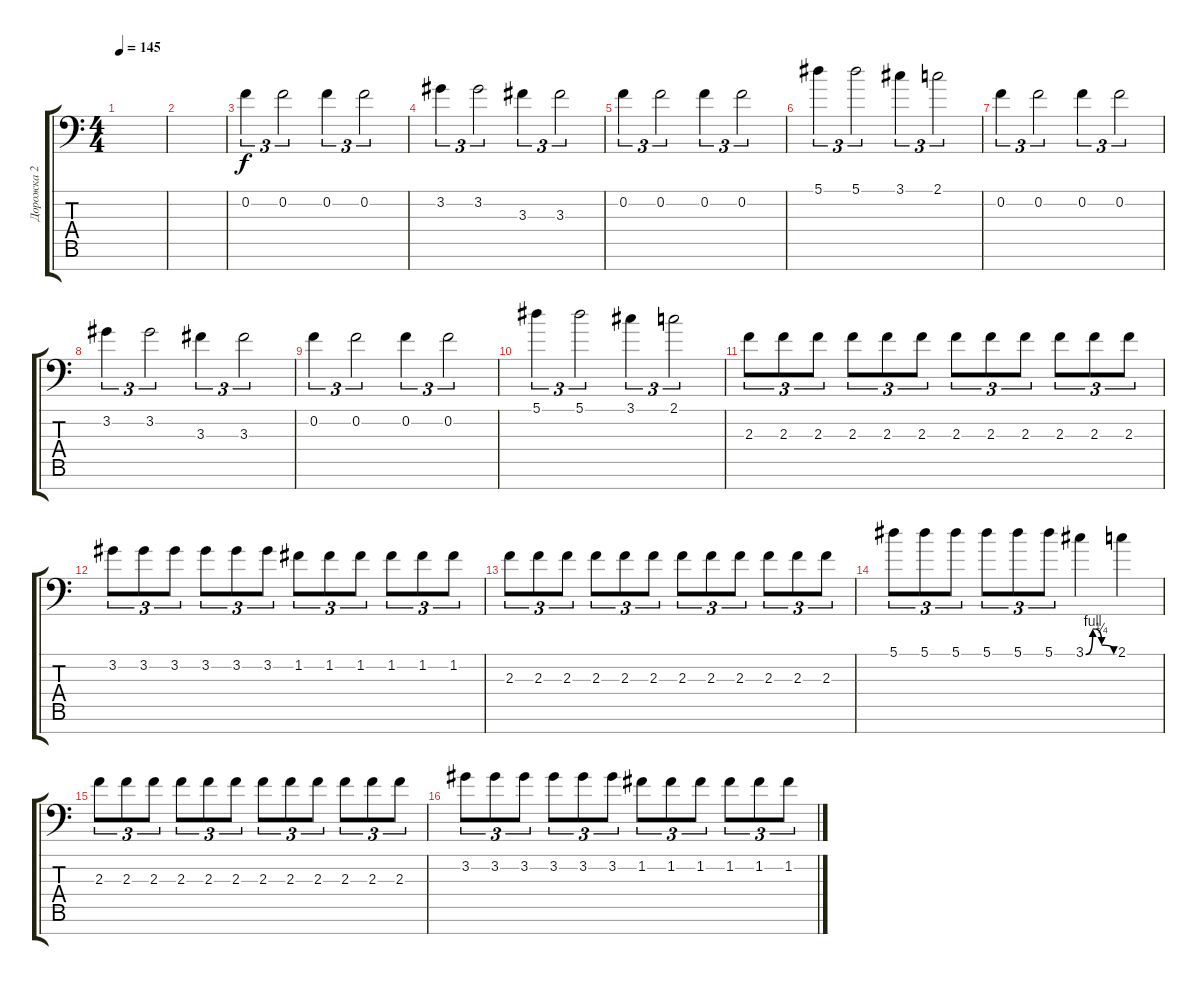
\track ("Дорожка 2" "Дорожка 2") {instrument electricguitarclean}
\staff {score tabs}
\tuning (Bb3 F3 Eb3 Bb2 F2 Bb1 F1) {hide}
\ts (4 4)
\tempo 145
\clef f4
\ks c
|
|
0.2.4{tu (3 2)} 0.2.2{tu (3 2)} 0.2.4{tu (3 2)} 0.2.2{tu (3 2)} |
3.2.4{tu (3 2)} 3.2.2{tu (3 2)} 3.3.4{tu (3 2)} 3.3.2{tu (3 2)} |
0.2.4{tu (3 2)} 0.2.2{tu (3 2)} 0.2.4{tu (3 2)} 0.2.2{tu (3 2)} |
5.1.4{tu (3 2)} 5.1.2{tu (3 2)} 3.1.4{tu (3 2)} 2.1.2{tu (3 2)} |
0.2.4{tu (3 2)} 0.2.2{tu (3 2)} 0.2.4{tu (3 2)} 0.2.2{tu (3 2)} |
3.2.4{tu (3 2)} 3.2.2{tu (3 2)} 3.3.4{tu (3 2)} 3.3.2{tu (3 2)} |
0.2.4{tu (3 2)} 0.2.2{tu (3 2)} 0.2.4{tu (3 2)} 0.2.2{tu (3 2)} |
5.1.4{tu (3 2)} 5.1.2{tu (3 2)} 3.1.4{tu (3 2)} 2.1.2{tu (3 2)} |
2.3.8{tu (3 2)} 2.3.8{tu (3 2)} 2.3.8{tu (3 2)} 2.3.8{tu (3 2)} 2.3.8{tu (3 2)} 2.3.8{tu (3 2)} 2.3.8{tu (3 2)} 2.3.8{tu (3 2)} 2.3.8{tu (3 2)} 2.3.8{tu (3 2)} 2.3.8{tu (3 2)} 2.3.8{tu (3 2)} |
3.2.8{tu (3 2)} 3.2.8{tu (3 2)} 3.2.8{tu (3 2)} 3.2.8{tu (3 2)} 3.2.8{tu (3 2)} 3.2.8{tu (3 2)} 1.2.8{tu (3 2)} 1.2.8{tu (3 2)} 1.2.8{tu (3 2)} 1.2.8{tu (3 2)} 1.2.8{tu (3 2)} 1.2.8{tu (3 2)} |
2.3.8{tu (3 2)} 2.3.8{tu (3 2)} 2.3.8{tu (3 2)} 2.3.8{tu (3 2)} 2.3.8{tu (3 2)} 2.3.8{tu (3 2)} 2.3.8{tu (3 2)} 2.3.8{tu (3 2)} 2.3.8{tu (3 2)} 2.3.8{tu (3 2)} 2.3.8{tu (3 2)} 2.3.8{tu (3 2)} |
5.1.8{tu (3 2)} 5.1.8{tu (3 2)} 5.1.8{tu (3 2)} 5.1.8{tu (3 2)} 5.1.8{tu (3 2)} 5.1.8{tu (3 2)} 3.1{be (custom 0 0 15 4 34 1 60 0)}.4 2.1.4 |
2.3.8{tu (3 2)} 2.3.8{tu (3 2)} 2.3.8{tu (3 2)} 2.3.8{tu (3 2)} 2.3.8{tu (3 2)} 2.3.8{tu (3 2)} 2.3.8{tu (3 2)} 2.3.8{tu (3 2)} 2.3.8{tu (3 2)} 2.3.8{tu (3 2)} 2.3.8{tu (3 2)} 2.3.8{tu (3 2)} |
3.2.8{tu (3 2)} 3.2.8{tu (3 2)} 3.2.8{tu (3 2)} 3.2.8{tu (3 2)} 3.2.8{tu (3 2)} 3.2.8{tu (3 2)} 1.2.8{tu (3 2)} 1.2.8{tu (3 2)} 1.2.8{tu (3 2)} 1.2.8{tu (3 2)} 1.2.8{tu (3 2)} 1.2.8{tu (3 2)}
